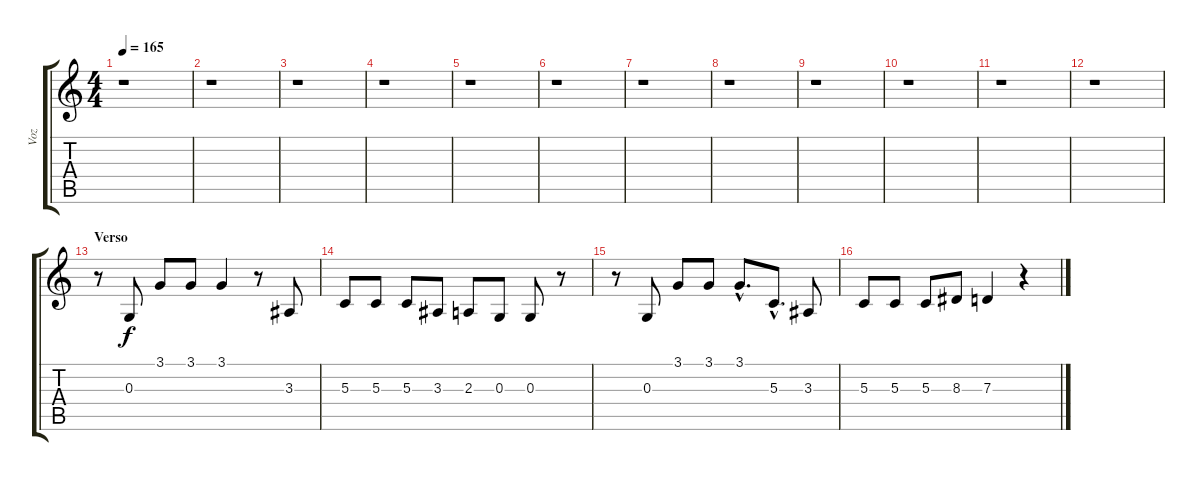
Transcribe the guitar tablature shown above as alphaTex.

\track ("Voz" "Voz") {instrument cello}
\staff {score tabs}
\tuning (E4 B3 G3 D3 A2 E2) {hide}
\ts (4 4)
\tempo 165
\clef g2
\ks c
r.1{dy f instrument cello} |
r.1 |
r.1 |
r.1 |
r.1 |
r.1 |
r.1 |
r.1 |
r.1 |
r.1 |
r.1 |
r.1 |
\section ("" "Verso")
r.8 0.3.8 3.1.8 3.1.8 3.1.4 r.8 3.3.8 |
5.3.8 5.3.8 5.3.8 3.3.8 2.3.8 0.3.8 0.3.8 r.8 |
r.8 0.3.8 3.1.8 3.1.8 3.1{hac}.8{d} 5.3{hac}.8{d} 3.3.8 |
5.3.8 5.3.8 5.3.8 8.3.8 7.3.4 r.4
